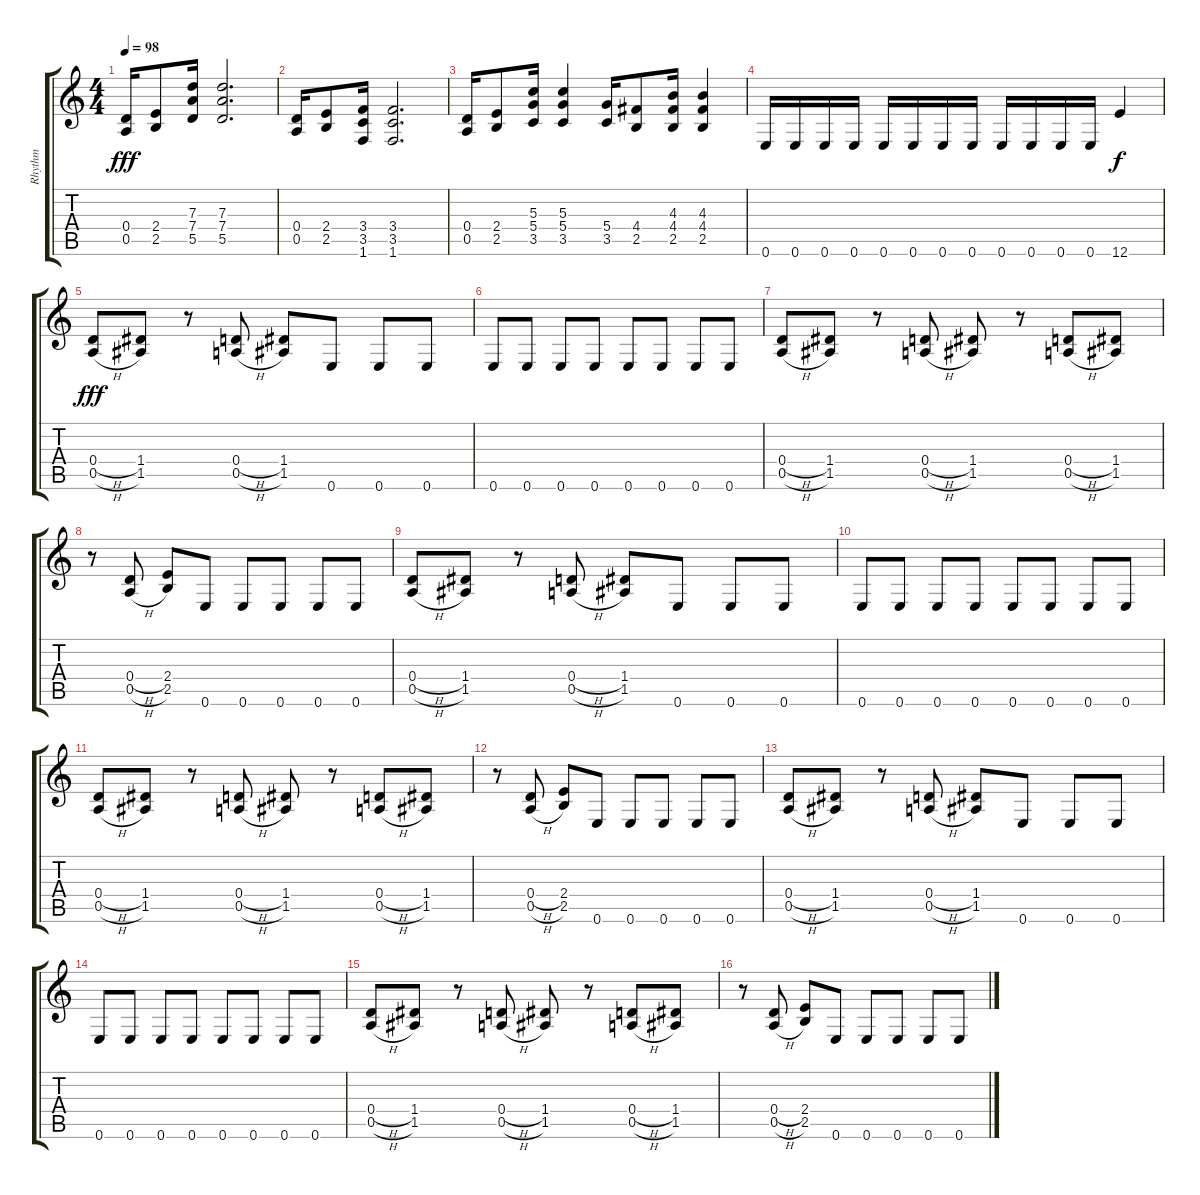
\track ("Rhythm" "Rhythm") {instrument electricguitarclean}
\staff {score tabs}
\tuning (E4 B3 G3 D3 A2 E2) {hide}
\ts (4 4)
\tempo 98
\clef g2
\ks c
(0.4 0.5).16{dy fff} (2.4 2.5).8 (7.3 7.4 5.5).16 (7.3 7.4 5.5).2{d} |
(0.4 0.5).16 (2.4 2.5).8 (3.4 3.5 1.6).16 (3.4 3.5 1.6).2{d} |
(0.4 0.5).16 (2.4 2.5).8 (5.3 5.4 3.5).16 (5.3 5.4 3.5).4 (5.4 3.5).16 (4.4 2.5).8 (4.3 4.4 2.5).16 (4.3 4.4 2.5).4 |
0.6.16 0.6.16 0.6.16 0.6.16 0.6.16 0.6.16 0.6.16 0.6.16 0.6.16 0.6.16 0.6.16 0.6.16 12.6.4{dy f} |
(0.4{h} 0.5{h}).8{dy fff} (1.4 1.5).8 r.8 (0.4{h} 0.5{h}).8 (1.4 1.5).8 0.6.8 0.6.8 0.6.8 |
0.6.8 0.6.8 0.6.8 0.6.8 0.6.8 0.6.8 0.6.8 0.6.8 |
(0.4{h} 0.5{h}).8 (1.4 1.5).8 r.8 (0.4{h} 0.5{h}).8 (1.4 1.5).8 r.8 (0.4{h} 0.5{h}).8 (1.4 1.5).8 |
r.8 (0.4{h} 0.5{h}).8 (2.4 2.5).8 0.6.8 0.6.8 0.6.8 0.6.8 0.6.8 |
(0.4{h} 0.5{h}).8 (1.4 1.5).8 r.8 (0.4{h} 0.5{h}).8 (1.4 1.5).8 0.6.8 0.6.8 0.6.8 |
0.6.8 0.6.8 0.6.8 0.6.8 0.6.8 0.6.8 0.6.8 0.6.8 |
(0.4{h} 0.5{h}).8 (1.4 1.5).8 r.8 (0.4{h} 0.5{h}).8 (1.4 1.5).8 r.8 (0.4{h} 0.5{h}).8 (1.4 1.5).8 |
r.8 (0.4{h} 0.5{h}).8 (2.4 2.5).8 0.6.8 0.6.8 0.6.8 0.6.8 0.6.8 |
(0.4{h} 0.5{h}).8 (1.4 1.5).8 r.8 (0.4{h} 0.5{h}).8 (1.4 1.5).8 0.6.8 0.6.8 0.6.8 |
0.6.8 0.6.8 0.6.8 0.6.8 0.6.8 0.6.8 0.6.8 0.6.8 |
(0.4{h} 0.5{h}).8 (1.4 1.5).8 r.8 (0.4{h} 0.5{h}).8 (1.4 1.5).8 r.8 (0.4{h} 0.5{h}).8 (1.4 1.5).8 |
r.8 (0.4{h} 0.5{h}).8 (2.4 2.5).8 0.6.8 0.6.8 0.6.8 0.6.8 0.6.8
